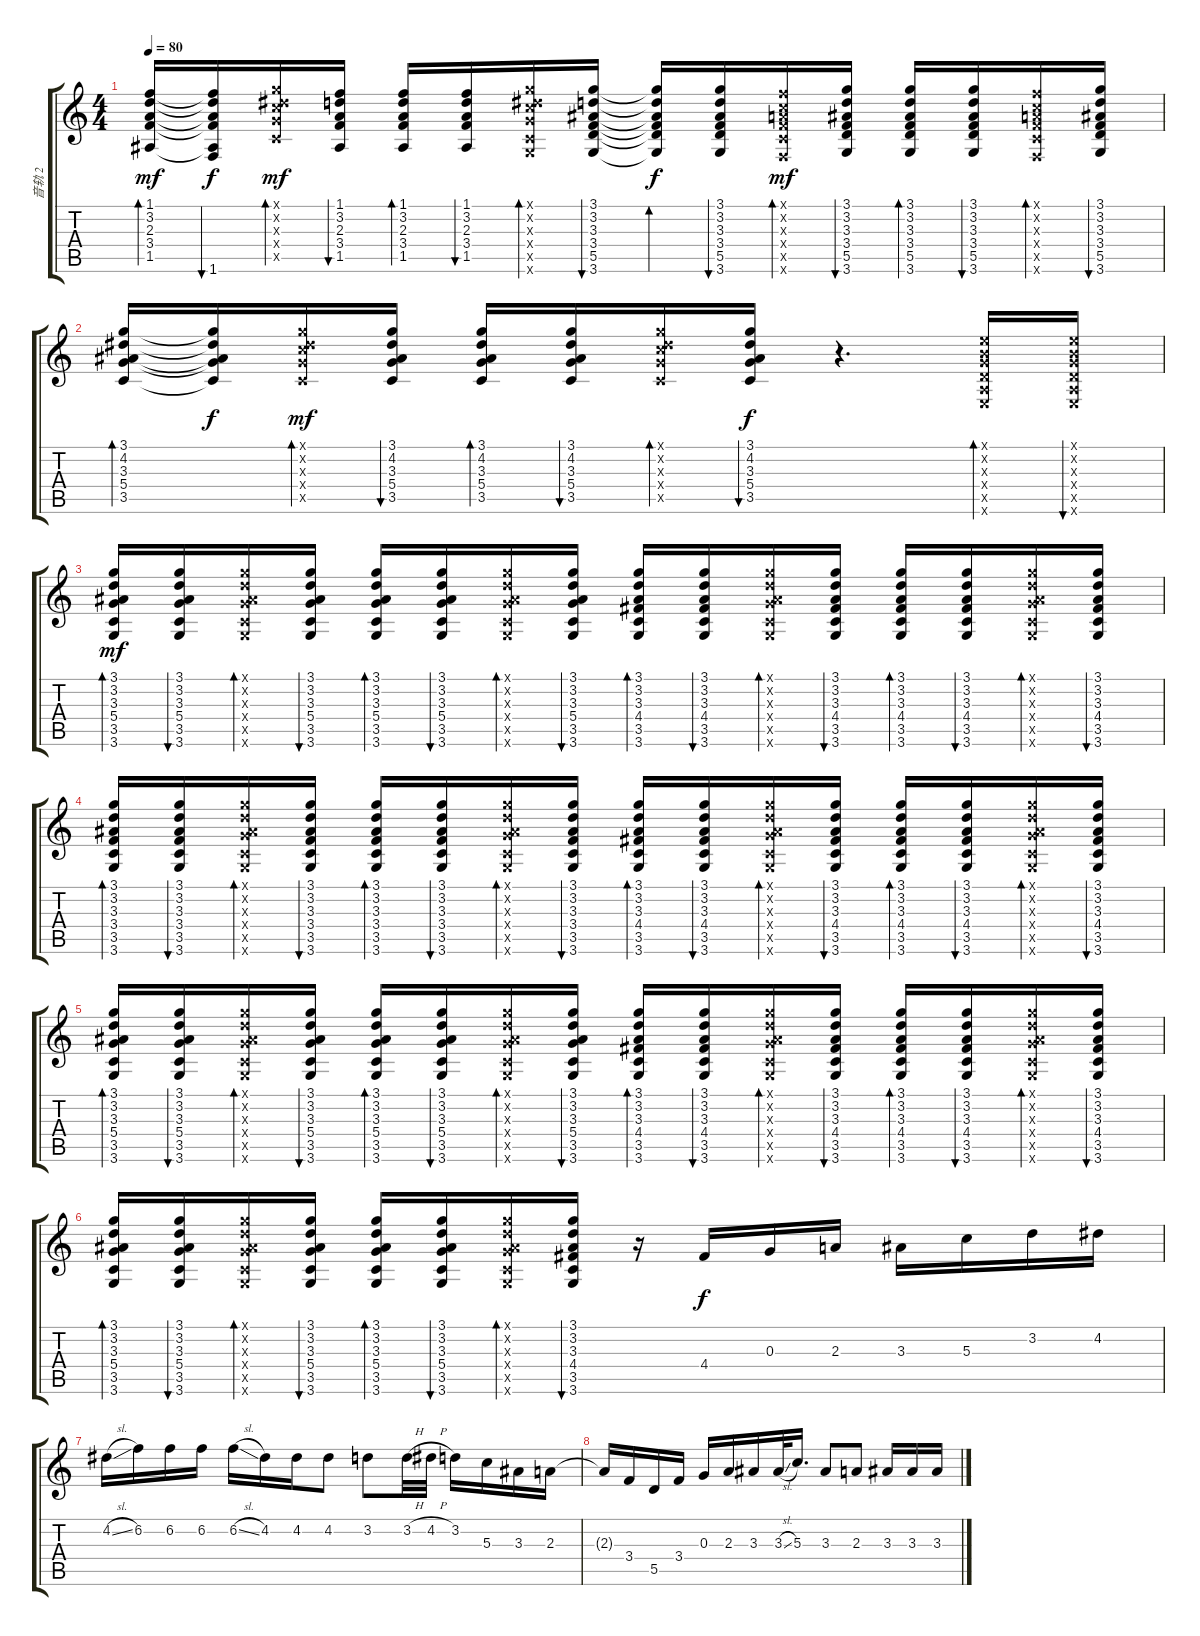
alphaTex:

\track ("音轨 2" "音轨 2") {instrument acousticguitarsteel}
\staff {score tabs}
\tuning (E4 B3 G3 D3 A2 E2) {hide}
\ts (4 4)
\tempo 80
\clef g2
\ks c
(1.1 3.2 2.3 3.4 1.5).16{bd 30 dy mf} (1.1{t} 3.2{t} 2.3{t} 3.4{t} 1.5{t} 1.6{t}).16{bu 30 dy f} (3.1{x} 4.2{x} 5.3{x} 5.4{x} 3.5{x}).16{bd 30 dy mf} (1.1 3.2 2.3 3.4 1.5).16{bu 30} (1.1 3.2 2.3 3.4 1.5).16{bd 30} (1.1 3.2 2.3 3.4 1.5).16{bu 30} (3.1{x} 4.2{x} 5.3{x} 5.4{x} 3.5{x} 3.6{x}).16{bd 30} (3.1 3.2 3.3 3.4 5.5 3.6).16{bu 30} (3.1{t} 3.2{t} 3.3{t} 3.4{t} 5.5{t} 3.6{t}).16{bd 30 dy f} (3.1 3.2 3.3 3.4 5.5 3.6).16{bu 30} (1.1{x} 1.2{x} 2.3{x} 3.4{x} 3.5{x} 1.6{x}).16{bd 30 dy mf} (3.1 3.2 3.3 3.4 5.5 3.6).16{bu 30} (3.1 3.2 3.3 3.4 5.5 3.6).16{bd 30} (3.1 3.2 3.3 3.4 5.5 3.6).16{bu 30} (1.1{x} 1.2{x} 2.3{x} 3.4{x} 3.5{x} 1.6{x}).16{bd 30} (3.1 3.2 3.3 3.4 5.5 3.6).16{bu 30} |
(3.1 4.2 3.3 5.4 3.5).16{bd 30} (3.1{t} 4.2{t} 3.3{t} 5.4{t} 3.5{t}).16{dy f} (3.1{x} 4.2{x} 5.3{x} 5.4{x} 3.5{x}).16{bd 30 dy mf} (3.1 4.2 3.3 5.4 3.5).16{bu 30} (3.1 4.2 3.3 5.4 3.5).16{bd 30} (3.1 4.2 3.3 5.4 3.5).16{bu 30} (3.1{x} 4.2{x} 5.3{x} 5.4{x} 3.5{x}).16{bd 30} (3.1 4.2 3.3 5.4 3.5).16{bu 30 dy f} r.4{d} (0.1{x} 0.2{x} 0.3{x} 0.4{x} 0.5{x} 0.6{x}).16{bd 30} (0.1{x} 0.2{x} 0.3{x} 0.4{x} 0.5{x} 0.6{x}).16{bu 30} |
(3.1 3.2 3.3 5.4 3.5 3.6).16{bd 30 dy mf} (3.1 3.2 3.3 5.4 3.5 3.6).16{bu 30} (3.1{x} 3.2{x} 3.3{x} 5.4{x} 3.5{x} 3.6{x}).16{bd 30} (3.1 3.2 3.3 5.4 3.5 3.6).16{bu 30} (3.1 3.2 3.3 5.4 3.5 3.6).16{bd 30} (3.1 3.2 3.3 5.4 3.5 3.6).16{bu 30} (3.1{x} 3.2{x} 3.3{x} 5.4{x} 3.5{x} 3.6{x}).16{bd 30} (3.1 3.2 3.3 5.4 3.5 3.6).16{bu 30} (3.1 3.2 3.3 4.4 3.5 3.6).16{bd 30} (3.1 3.2 3.3 4.4 3.5 3.6).16{bu 30} (3.1{x} 3.2{x} 3.3{x} 5.4{x} 3.5{x} 3.6{x}).16{bd 30} (3.1 3.2 3.3 4.4 3.5 3.6).16{bu 30} (3.1 3.2 3.3 4.4 3.5 3.6).16{bd 30} (3.1 3.2 3.3 4.4 3.5 3.6).16{bu 30} (3.1{x} 3.2{x} 3.3{x} 5.4{x} 3.5{x} 3.6{x}).16{bd 30} (3.1 3.2 3.3 4.4 3.5 3.6).16{bu 30} |
(3.1 3.2 3.3 3.4 3.5 3.6).16{bd 30} (3.1 3.2 3.3 3.4 3.5 3.6).16{bu 30} (3.1{x} 3.2{x} 3.3{x} 5.4{x} 3.5{x} 3.6{x}).16{bd 30} (3.1 3.2 3.3 3.4 3.5 3.6).16{bu 30} (3.1 3.2 3.3 3.4 3.5 3.6).16{bd 30} (3.1 3.2 3.3 3.4 3.5 3.6).16{bu 30} (3.1{x} 3.2{x} 3.3{x} 5.4{x} 3.5{x} 3.6{x}).16{bd 30} (3.1 3.2 3.3 3.4 3.5 3.6).16{bu 30} (3.1 3.2 3.3 4.4 3.5 3.6).16{bd 30} (3.1 3.2 3.3 4.4 3.5 3.6).16{bu 30} (3.1{x} 3.2{x} 3.3{x} 5.4{x} 3.5{x} 3.6{x}).16{bd 30} (3.1 3.2 3.3 4.4 3.5 3.6).16{bu 30} (3.1 3.2 3.3 4.4 3.5 3.6).16{bd 30} (3.1 3.2 3.3 4.4 3.5 3.6).16{bu 30} (3.1{x} 3.2{x} 3.3{x} 5.4{x} 3.5{x} 3.6{x}).16{bd 30} (3.1 3.2 3.3 4.4 3.5 3.6).16{bu 30} |
(3.1 3.2 3.3 5.4 3.5 3.6).16{bd 30} (3.1 3.2 3.3 5.4 3.5 3.6).16{bu 30} (3.1{x} 3.2{x} 3.3{x} 5.4{x} 3.5{x} 3.6{x}).16{bd 30} (3.1 3.2 3.3 5.4 3.5 3.6).16{bu 30} (3.1 3.2 3.3 5.4 3.5 3.6).16{bd 30} (3.1 3.2 3.3 5.4 3.5 3.6).16{bu 30} (3.1{x} 3.2{x} 3.3{x} 5.4{x} 3.5{x} 3.6{x}).16{bd 30} (3.1 3.2 3.3 5.4 3.5 3.6).16{bu 30} (3.1 3.2 3.3 4.4 3.5 3.6).16{bd 30} (3.1 3.2 3.3 4.4 3.5 3.6).16{bu 30} (3.1{x} 3.2{x} 3.3{x} 5.4{x} 3.5{x} 3.6{x}).16{bd 30} (3.1 3.2 3.3 4.4 3.5 3.6).16{bu 30} (3.1 3.2 3.3 4.4 3.5 3.6).16{bd 30} (3.1 3.2 3.3 4.4 3.5 3.6).16{bu 30} (3.1{x} 3.2{x} 3.3{x} 5.4{x} 3.5{x} 3.6{x}).16{bd 30} (3.1 3.2 3.3 4.4 3.5 3.6).16{bu 30} |
(3.1 3.2 3.3 5.4 3.5 3.6).16{bd 30} (3.1 3.2 3.3 5.4 3.5 3.6).16{bu 30} (3.1{x} 3.2{x} 3.3{x} 5.4{x} 3.5{x} 3.6{x}).16{bd 30} (3.1 3.2 3.3 5.4 3.5 3.6).16{bu 30} (3.1 3.2 3.3 5.4 3.5 3.6).16{bd 30} (3.1 3.2 3.3 5.4 3.5 3.6).16{bu 30} (3.1{x} 3.2{x} 3.3{x} 5.4{x} 3.5{x} 3.6{x}).16{bd 30} (3.1 3.2 3.3 4.4 3.5 3.6).16{bu 30} r.16{volume 16} 4.4.16{dy f} 0.3.16 2.3.16 3.3.16 5.3.16 3.2.16 4.2.16 |
4.2{sl}.16 6.2.16 6.2.16 6.2.16 6.2{sl}.16 4.2.16 4.2.16 4.2.8 3.2.8 3.2{h}.32 4.2{h}.32 3.2.16 5.3.16 3.3.16 2.3.16 |
2.3{t}.16 3.4.16 5.5.16 3.4.16 0.3.16 2.3.16 3.3.16 3.3{sl}.32 5.3.16{d} 3.3.8 2.3.8 3.3.16 3.3.16 3.3.16
